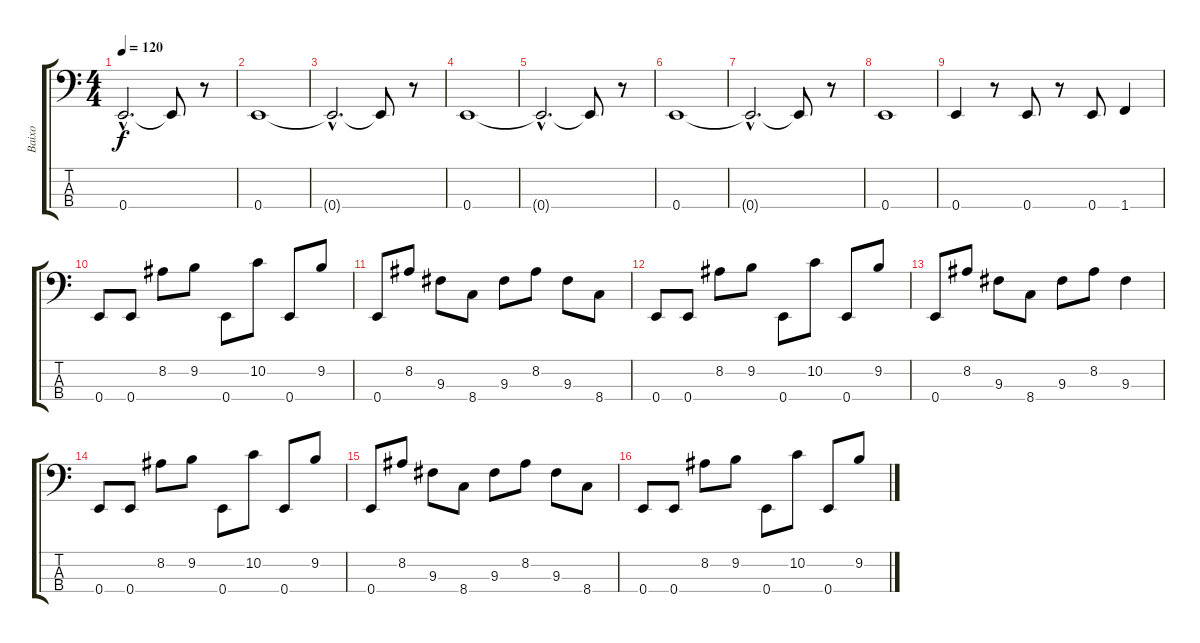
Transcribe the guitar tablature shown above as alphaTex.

\track ("Baixo" "Baixo") {instrument electricbasspick}
\staff {score tabs}
\tuning (G2 D2 A1 E1) {hide}
\ts (4 4)
\tempo 120
\clef f4
\ks c
0.4{hac t}.2{d dy f} 0.4{t}.8 r.8 |
0.4.1 |
0.4{hac t}.2{d} 0.4{t}.8 r.8 |
0.4.1 |
0.4{hac t}.2{d} 0.4{t}.8 r.8 |
0.4.1 |
0.4{hac t}.2{d} 0.4{t}.8 r.8 |
0.4.1 |
0.4.4 r.8 0.4.8 r.8 0.4.8 1.4.4 |
0.4.8 0.4.8 8.2.8 9.2.8 0.4.8 10.2.8 0.4.8 9.2.8 |
0.4.8 8.2.8 9.3.8 8.4.8 9.3.8 8.2.8 9.3.8 8.4.8 |
0.4.8 0.4.8 8.2.8 9.2.8 0.4.8 10.2.8 0.4.8 9.2.8 |
0.4.8 8.2.8 9.3.8 8.4.8 9.3.8 8.2.8 9.3.4 |
0.4.8 0.4.8 8.2.8 9.2.8 0.4.8 10.2.8 0.4.8 9.2.8 |
0.4.8 8.2.8 9.3.8 8.4.8 9.3.8 8.2.8 9.3.8 8.4.8 |
0.4.8 0.4.8 8.2.8 9.2.8 0.4.8 10.2.8 0.4.8 9.2.8
